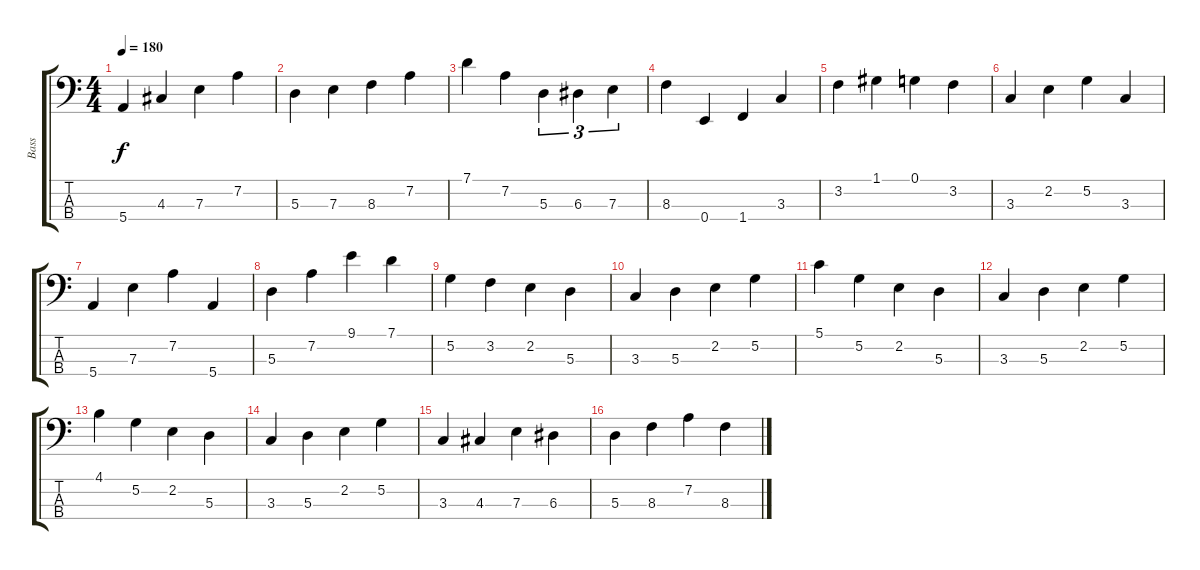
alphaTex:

\track ("Bass" "Bass") {instrument electricbassfinger}
\staff {score tabs}
\tuning (G2 D2 A1 E1) {hide}
\ts (4 4)
\tempo 180
\clef f4
\ks c
5.4.4{dy f} 4.3.4 7.3.4 7.2.4 |
5.3.4 7.3.4 8.3.4 7.2.4 |
7.1.4 7.2.4 5.3.4{tu (3 2)} 6.3.4{tu (3 2)} 7.3.4{tu (3 2)} |
8.3.4 0.4.4 1.4.4 3.3.4 |
3.2.4 1.1.4 0.1.4 3.2.4 |
3.3.4 2.2.4 5.2.4 3.3.4 |
5.4.4 7.3.4 7.2.4 5.4.4 |
5.3.4 7.2.4 9.1.4 7.1.4 |
5.2.4 3.2.4 2.2.4 5.3.4 |
3.3.4 5.3.4 2.2.4 5.2.4 |
5.1.4 5.2.4 2.2.4 5.3.4 |
3.3.4 5.3.4 2.2.4 5.2.4 |
4.1.4 5.2.4 2.2.4 5.3.4 |
3.3.4 5.3.4 2.2.4 5.2.4 |
3.3.4 4.3.4 7.3.4 6.3.4 |
5.3.4 8.3.4 7.2.4 8.3.4
